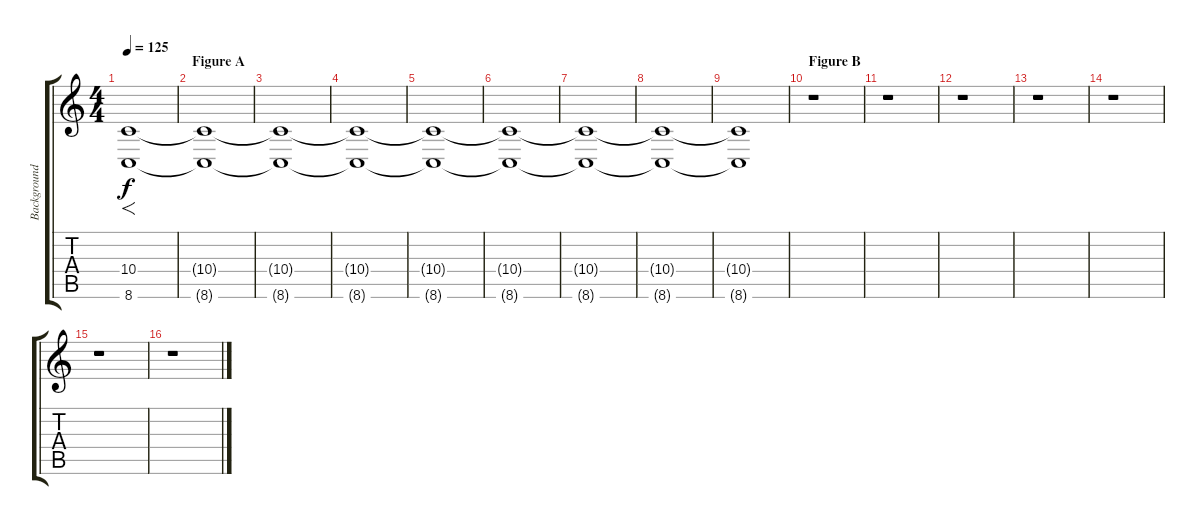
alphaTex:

\track ("Background" "Background") {instrument fx6goblins}
\staff {score tabs}
\tuning (E4 B3 G3 D3 A2 E2) {hide}
\ts (4 4)
\tempo 125
\clef g2
\ks c
(10.4 8.6).1{f dy f instrument fx6goblins} |
\section ("" "Figure A")
(10.4{t} 8.6{t}).1 |
(10.4{t} 8.6{t}).1 |
(10.4{t} 8.6{t}).1 |
(10.4{t} 8.6{t}).1 |
(10.4{t} 8.6{t}).1 |
(10.4{t} 8.6{t}).1 |
(10.4{t} 8.6{t}).1 |
(10.4{t} 8.6{t}).1 |
\section ("" "Figure B")
r.1 |
r.1 |
r.1 |
r.1 |
r.1 |
r.1 |
r.1
